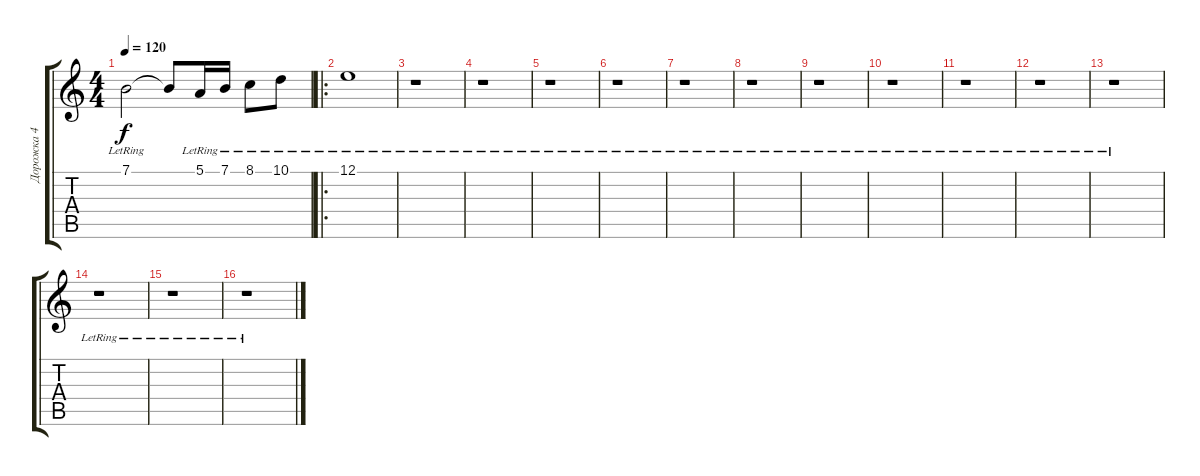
\track ("Дорожка 4" "Дорожка 4") {instrument electricpiano1}
\staff {score tabs}
\tuning (E4 B3 G3 D3 A2 D2) {hide}
\ts (4 4)
\tempo 120
\clef g2
\ks c
7.1{lr}.2{dy f} 7.1{t}.8 5.1{lr}.16 7.1{lr}.16 8.1{lr}.8 10.1{lr}.8 |
\ro
12.1{lr}.1 |
r.1 |
r.1 |
r.1 |
r.1 |
r.1 |
r.1 |
r.1 |
r.1 |
r.1 |
r.1 |
r.1 |
r.1 |
r.1 |
r.1
